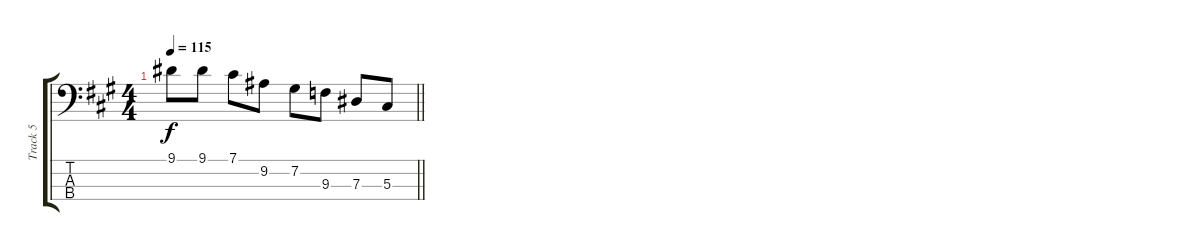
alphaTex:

\track ("Track 5" "Track 5") {instrument electricbassfinger}
\staff {score tabs}
\tuning (Gb2 Db2 Ab1 Eb1) {hide}
\ts (4 4)
\tempo 115
\clef f4
\barLineRight lightlight
\ks a
9.1.8{dy f} 9.1.8 7.1.8 9.2.8 7.2.8 9.3.8 7.3.8 5.3.8
